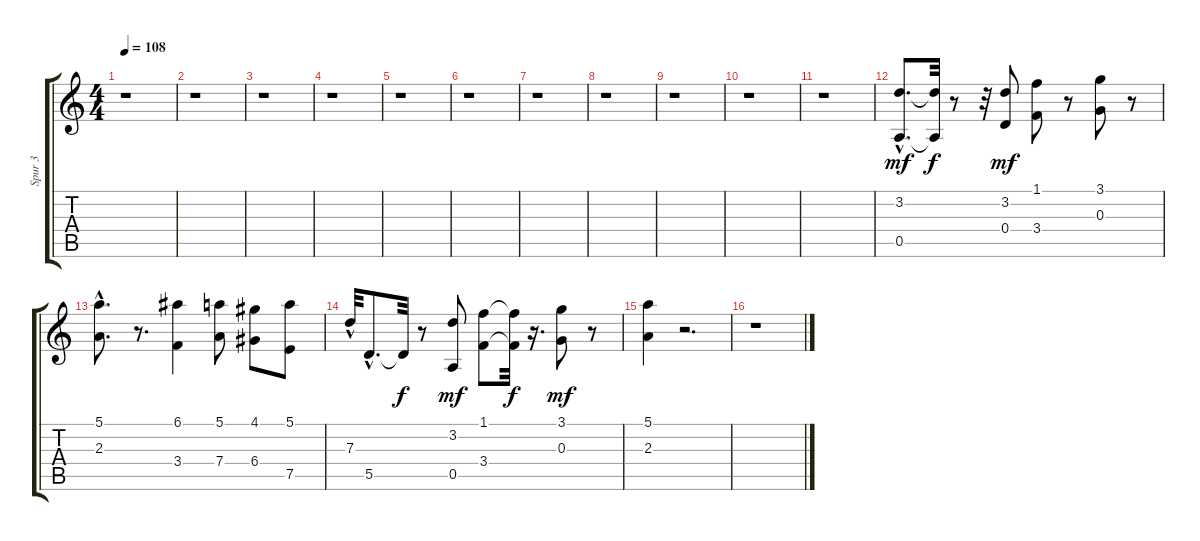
\track ("Spur 3" "Spur 3") {instrument overdrivenguitar}
\staff {score tabs}
\tuning (E4 B3 G3 D3 A2 E2) {hide}
\ts (4 4)
\tempo 108
\clef g2
\ks c
r.1{dy mf} |
r.1 |
r.1 |
r.1 |
r.1 |
r.1 |
r.1 |
r.1 |
r.1 |
r.1 |
r.1 |
(3.2{hac} 0.5{hac}).8{d} (3.2{t} 0.5{t}).32{dy f} r.8 r.32 (3.2 0.4).8{dy mf} (1.1 3.4).8 r.8 (3.1 0.3).8 r.8 |
(5.1{hac} 2.3{hac}).8{d} r.8{d} (6.1 3.4).4 (5.1 7.4).8 (4.1 6.4).8 (5.1 7.5).8 |
7.3{hac}.32 5.5{hac}.8{d} 5.5{t}.32{dy f} r.8 (3.2 0.5).8{dy mf} (1.1 3.4).8 (1.1{t} 3.4{t}).32{dy f} r.16{d} (3.1 0.3).8{dy mf} r.8 |
(5.1 2.3).4 r.2{d} |
r.1
